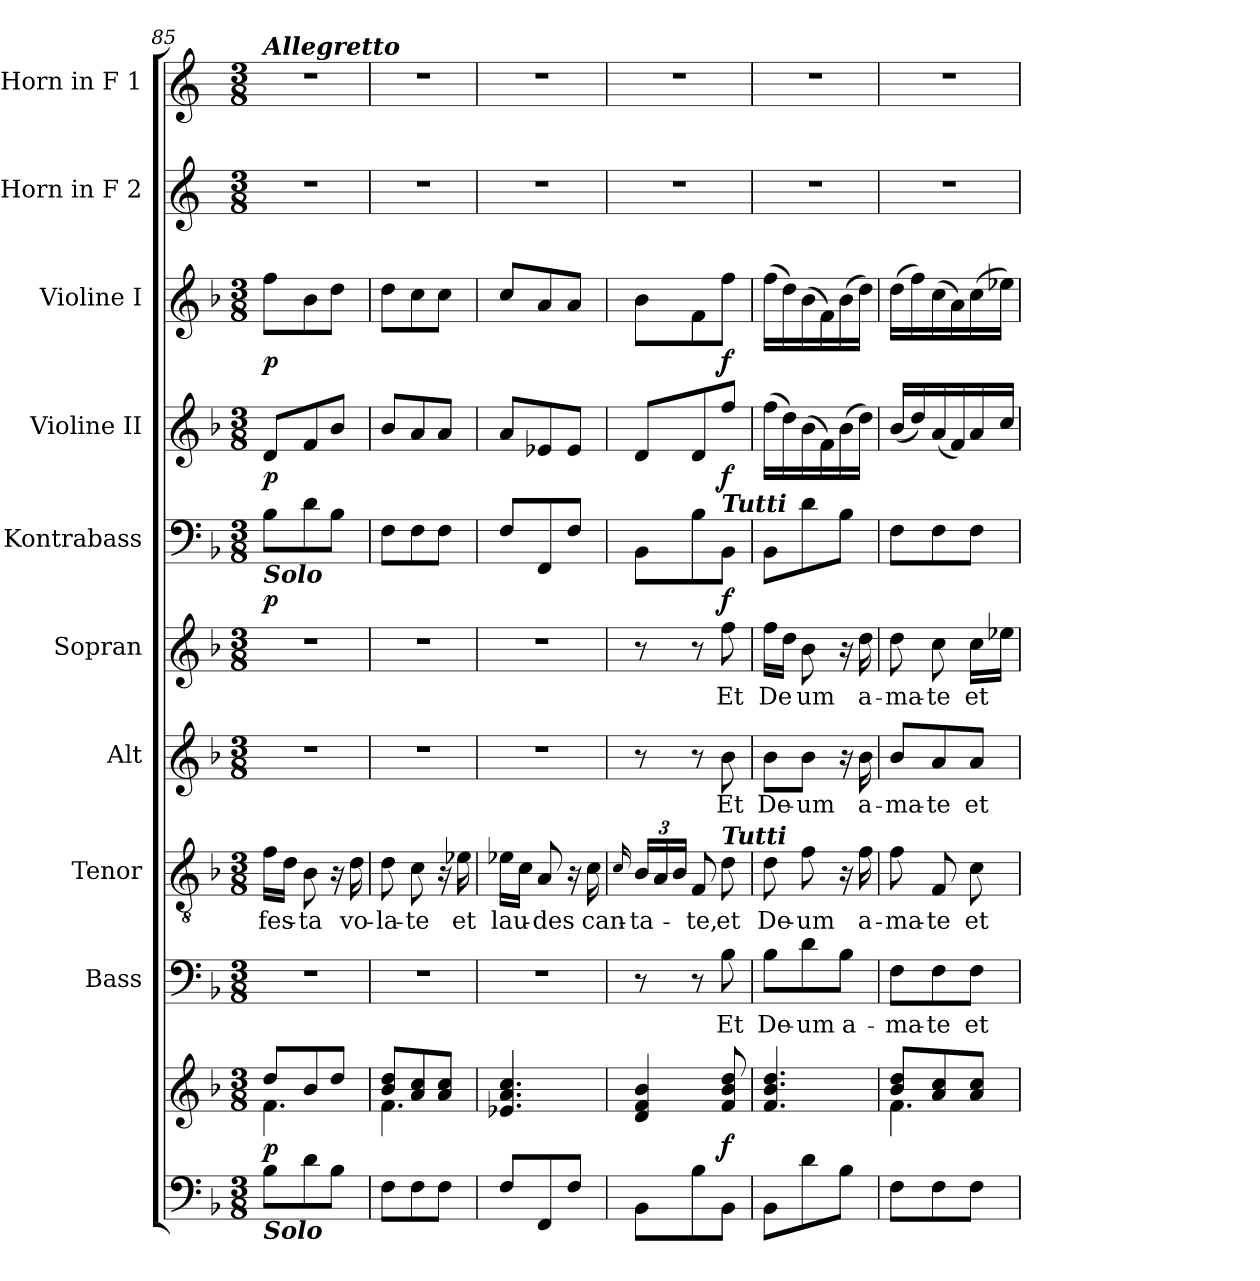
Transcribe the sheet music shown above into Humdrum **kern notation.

**kern	**kern	**dynam	**kern	**text	**kern	**text	**kern	**text	**kern	**text	**kern	**dynam	**kern	**dynam	**kern	**dynam	**kern	**kern
*part10	*part10	*part10	*part9	*part9	*part8	*part8	*part7	*part7	*part6	*part6	*part5	*part5	*part4	*part4	*part3	*part3	*part2	*part1
*staff11	*staff10	*staff10/11	*staff9	*staff9	*staff8	*staff8	*staff7	*staff7	*staff6	*staff6	*staff5	*staff5	*staff4	*staff4	*staff3	*staff3	*staff2	*staff1
*	*	*	*I"Bass	*	*I"Tenor	*	*I"Alt	*	*I"Sopran	*	*I"Kontrabass	*	*I"Violine II	*	*I"Violine I	*	*I"Horn in F 2	*I"Horn in F 1
*	*	*	*I'B.	*	*I'T.	*	*I'A.	*	*I'S.	*	*I'Kb.	*	*I'Vl. II	*	*I'Vl. I	*	*	*
!!LO:PB:g=z
*clefF4	*clefG2	*	*clefF4	*	*clefGv2	*	*clefG2	*	*clefG2	*	*clefF4	*	*clefG2	*	*clefG2	*	*clefG2	*clefG2
*	*	*	*	*	*	*	*	*	*	*	*ITrd7c12	*	*	*	*	*	*ITrd4c7	*ITrd4c7
*k[b-]	*k[b-]	*	*k[b-]	*	*k[b-]	*	*k[b-]	*	*k[b-]	*	*k[b-]	*	*k[b-]	*	*k[b-]	*	*k[b-]	*k[b-]
*F:	*F:	*	*F:	*	*F:	*	*F:	*	*F:	*	*F:	*	*F:	*	*F:	*	*F:	*F:
*M3/8	*M3/8	*	*M3/8	*	*M3/8	*	*M3/8	*	*M3/8	*	*M3/8	*	*M3/8	*	*M3/8	*	*M3/8	*M3/8
=85	=85	=85	=85	=85	=85	=85	=85	=85	=85	=85	=85	=85	=85	=85	=85	=85	=85	=85
*	*^	*	*	*	*	*	*	*	*	*	*	*	*	*	*	*	*	*
!	!	!	!	!	!	!	!	!	!	!	!	!	!	!	!	!	!	!	!LO:TX:a:Bi:t=Allegretto
!	!	!	!	!	!	!	!	!	!	!	!	!LO:TX:b:Bi:t=Solo	!	!	!	!	!	!	!
!LO:TX:b:Bi:t=Solo	!	!	!	!	!	!	!	!	!	!	!	!	!	!	!	!	!	!	!
!	!	!	!LO:DY:a=2	!	!	!	!LO:LY:b	!	!	!	!	!	!LO:DY:b	!	!LO:DY:b	!	!LO:DY:b	!	!
8B-\L	8dd/L	4.f\	p	4.r	.	16f\LL	fes-	4.r	.	4.r	.	8BB-\L	p	8d/L	p	8ff\L	p	4.r	4.r
.	.	.	.	.	.	16d\JJ	.	.	.	.	.	.	.	.	.	.	.	.	.
!	!	!	!	!	!	!	!LO:LY:b	!	!	!	!	!	!	!	!	!	!	!	!
8d\	8b-/	.	.	.	.	8B-\	-ta	.	.	.	.	8D\	.	8f/	.	8b-\	.	.	.
8B-\J	8dd/J	.	.	.	.	16r	.	.	.	.	.	8BB-\J	.	8b-/J	.	8dd\J	.	.	.
!	!	!	!	!	!	!	!LO:LY:b	!	!	!	!	!	!	!	!	!	!	!	!
.	.	.	.	.	.	16d\	vo-	.	.	.	.	.	.	.	.	.	.	.	.
=86	=86	=86	=86	=86	=86	=86	=86	=86	=86	=86	=86	=86	=86	=86	=86	=86	=86	=86	=86
!	!	!	!	!	!	!	!LO:LY:b	!	!	!	!	!	!	!	!	!	!	!	!
8F\L	8b-/ 8dd/L	4.f\	.	4.r	.	8d\	-la-	4.r	.	4.r	.	8FF\L	.	8b-/L	.	8dd\L	.	4.r	4.r
!	!	!	!	!	!	!	!LO:LY:b	!	!	!	!	!	!	!	!	!	!	!	!
8F\	8a/ 8cc/	.	.	.	.	8c\	-te	.	.	.	.	8FF\	.	8a/	.	8cc\	.	.	.
8F\J	8a/ 8cc/J	.	.	.	.	16r	.	.	.	.	.	8FF\J	.	8a/J	.	8cc\J	.	.	.
!	!	!	!	!	!	!	!LO:LY:b	!	!	!	!	!	!	!	!	!	!	!	!
.	.	.	.	.	.	16e-X\	et	.	.	.	.	.	.	.	.	.	.	.	.
*	*v	*v	*	*	*	*	*	*	*	*	*	*	*	*	*	*	*	*	*
=87	=87	=87	=87	=87	=87	=87	=87	=87	=87	=87	=87	=87	=87	=87	=87	=87	=87	=87
!	!	!	!	!	!	!LO:LY:b	!	!	!	!	!	!	!	!	!	!	!	!
8F/L	4.e-X/ 4.a/ 4.cc/	.	4.r	.	16e-X\LL	lau-	4.r	.	4.r	.	8FF/L	.	8a/L	.	8cc/L	.	4.r	4.r
.	.	.	.	.	16c\JJ	.	.	.	.	.	.	.	.	.	.	.	.	.
!	!	!	!	!	!	!LO:LY:b	!	!	!	!	!	!	!	!	!	!	!	!
8FF/	.	.	.	.	8A/	-des	.	.	.	.	8FFF/	.	8e-X/	.	8a/	.	.	.
8F/J	.	.	.	.	16r	.	.	.	.	.	8FF/J	.	8e-/J	.	8a/J	.	.	.
!	!	!	!	!	!	!LO:LY:b	!	!	!	!	!	!	!	!	!	!	!	!
.	.	.	.	.	16c\	can-	.	.	.	.	.	.	.	.	.	.	.	.
=88	=88	=88	=88	=88	=88	=88	=88	=88	=88	=88	=88	=88	=88	=88	=88	=88	=88	=88
.	.	.	.	.	16qqc/	.	.	.	.	.	.	.	.	.	.	.	.	.
!	!	!	!	!	!	!LO:LY:b	!	!	!	!	!	!	!	!	!	!	!	!
8BB-\L	4d/ 4f/ 4b-/	.	8r	.	24B-/LL	-ta-	8r	.	8r	.	8BBB-\L	.	8d/L	.	8b-\L	.	4.r	4.r
.	.	.	.	.	24A/	.	.	.	.	.	.	.	.	.	.	.	.	.
.	.	.	.	.	24B-/JJ	.	.	.	.	.	.	.	.	.	.	.	.	.
!	!	!	!	!	!	!LO:LY:b	!	!	!	!	!	!	!	!	!	!	!	!
8B-\	.	.	8r	.	8F/	-te,	8r	.	8r	.	8BB-\	.	8d/	.	8f\	.	.	.
!	!	!	!	!	!	!	!	!	!	!	!LO:TX:a:Bi:t=Tutti	!	!	!	!	!	!	!
!	!	!	!	!	!LO:TX:a:Bi:t=Tutti	!	!	!	!	!	!	!	!	!	!	!	!	!
!	!	!LO:DY:a=2	!	!LO:LY:b	!	!LO:LY:b	!	!LO:LY:b	!	!LO:LY:b	!	!LO:DY:b	!	!LO:DY:b	!	!LO:DY:b	!	!
8BB-\J	8f/ 8b-/ 8dd/	f	8B-\	Et	8d\	et	8b-\	Et	8ff\	Et	8BBB-\J	f	8ff/J	f	8ff\J	f	.	.
=89	=89	=89	=89	=89	=89	=89	=89	=89	=89	=89	=89	=89	=89	=89	=89	=89	=89	=89
!	!	!	!	!LO:LY:b	!	!LO:LY:b	!	!LO:LY:b	!	!LO:LY:b	!	!	!	!	!	!	!	!
8BB-\L	4.f/ 4.b-/ 4.dd/	.	8B-\L	De-	8d\	De-	8b-\L	De-	16ff\LL	De	8BBB-\L	.	(>16ff\LL	.	(>16ff\LL	.	4.r	4.r
.	.	.	.	.	.	.	.	.	16dd\JJ	.	.	.	16dd\)	.	16dd\)	.	.	.
!	!	!	!	!LO:LY:b	!	!LO:LY:b	!	!LO:LY:b	!	!LO:LY:b	!	!	!	!	!	!	!	!
8d\	.	.	8d\	-um	8f\	-um	8b-\J	-um	8b-\	um	8D\	.	(>16b-\	.	(>16b-\	.	.	.
.	.	.	.	.	.	.	.	.	.	.	.	.	16f\)	.	16f\)	.	.	.
!	!	!	!	!LO:LY:b	!	!	!	!	!	!	!	!	!	!	!	!	!	!
8B-\J	.	.	8B-\J	a-	16r	.	16r	.	16r	.	8BB-\J	.	(>16b-\	.	(>16b-\	.	.	.
!	!	!	!	!	!	!LO:LY:b	!	!LO:LY:b	!	!LO:LY:b	!	!	!	!	!	!	!	!
.	.	.	.	.	16f\	a-	16b-\	a-	16dd\	a-	.	.	16dd\JJ)	.	16dd\JJ)	.	.	.
=90	=90	=90	=90	=90	=90	=90	=90	=90	=90	=90	=90	=90	=90	=90	=90	=90	=90	=90
*	*^	*	*	*	*	*	*	*	*	*	*	*	*	*	*	*	*	*
!	!	!	!	!	!LO:LY:b	!	!LO:LY:b	!	!LO:LY:b	!	!LO:LY:b	!	!	!	!	!	!	!	!
8F\L	8b-/ 8dd/L	4.f\	.	8F\L	-ma-	8f\	-ma-	8b-/L	-ma-	8dd\	-ma-	8FF\L	.	(<16b-/LL	.	(>16dd\LL	.	4.r	4.r
.	.	.	.	.	.	.	.	.	.	.	.	.	.	16dd/)	.	16ff\)	.	.	.
!	!	!	!	!	!LO:LY:b	!	!LO:LY:b	!	!LO:LY:b	!	!LO:LY:b	!	!	!	!	!	!	!	!
8F\	8a/ 8cc/	.	.	8F\	-te	8F/	-te	8a/	-te	8cc\	-te	8FF\	.	(<16a/	.	(>16cc\	.	.	.
.	.	.	.	.	.	.	.	.	.	.	.	.	.	16f/)	.	16a\)	.	.	.
!	!	!	!	!	!LO:LY:b	!	!LO:LY:b	!	!LO:LY:b	!	!LO:LY:b	!	!	!	!	!	!	!	!
8F\J	8a/ 8cc/J	.	.	8F\J	et	8c\	et	8a/J	et	16cc\LL	et	8FF\J	.	16a/	.	(>16cc\	.	.	.
.	.	.	.	.	.	.	.	.	.	16ee-X\JJ	.	.	.	16cc/JJ	.	16ee-X\JJ)	.	.	.
*	*v	*v	*	*	*	*	*	*	*	*	*	*	*	*	*	*	*	*	*
=	=	=	=	=	=	=	=	=	=	=	=	=	=	=	=	=	=	=
*-	*-	*-	*-	*-	*-	*-	*-	*-	*-	*-	*-	*-	*-	*-	*-	*-	*-	*-
